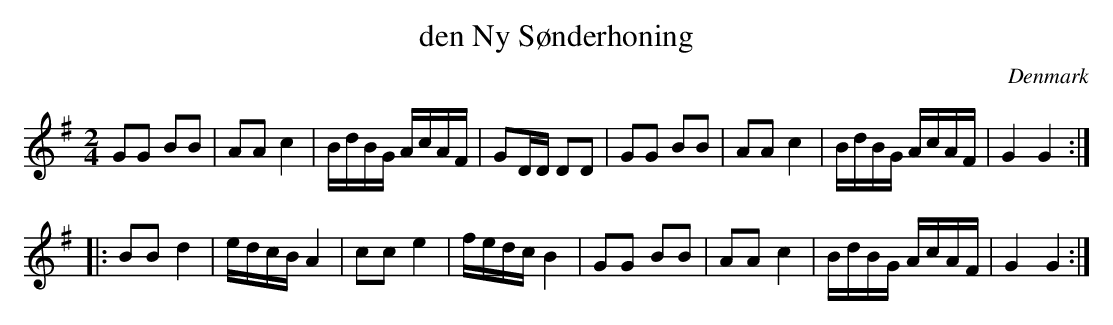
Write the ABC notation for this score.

X:1
T:den Ny Sønderhoning
M:2/4
O:Denmark
K:G major
G2G2 B2B2 | A2A2 c4 | BdBG AcAF | G2DD D2D2 |\
G2G2 B2B2 | A2A2 c4 | BdBG AcAF | G4 G4 :|
|:\
B2B2 d4 | edcB A4 | c2c2 e4 | fedc B4 | \
G2G2 B2B2 | A2A2 c4 | BdBG AcAF | G4 G4 :|
